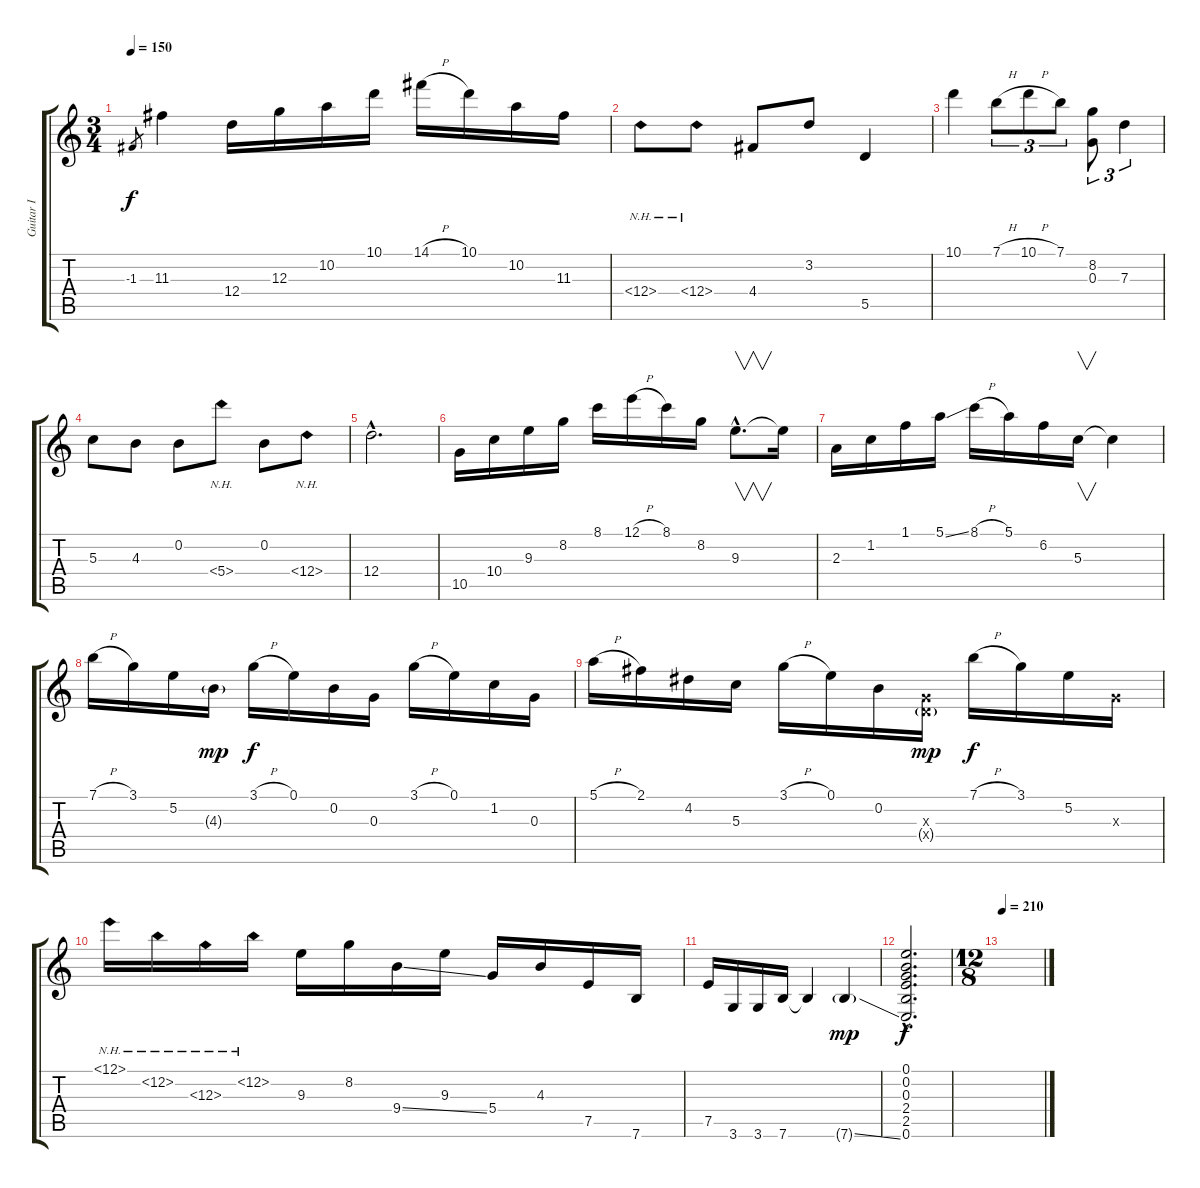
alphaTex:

\track ("Guitar I" "Guitar I") {instrument acousticguitarnylon}
\staff {score tabs}
\tuning (E4 B3 G3 D3 A2 E2) {hide}
\ts (3 4)
\tempo 150
\clef g2
\ks c
-1.3.8{gr dy f} 11.3.4 12.4.16 12.3.16 10.2.16 10.1.16 14.1{h}.16 10.1.16 10.2.16 11.3.16 |
12.4{nh}.8 12.4{nh}.8 4.4.8 3.2.8 5.5.4 |
10.1.4 7.1{h}.8{tu (3 2)} 10.1{h}.8{tu (3 2)} 7.1.8{tu (3 2)} (8.2 0.3).8{tu (3 2)} 7.3.4{tu (3 2)} |
5.3.8 4.3.8 0.2.8 5.4{nh}.8 0.2.8 12.4{nh}.8 |
12.4{hac}.2{d} |
10.5.16 10.4.16 9.3.16 8.2.16 8.1.16 12.1{h}.16 8.1.16 8.2.16 9.3{hac}.8{v d} 9.3{t}.16 |
2.3.16 1.2.16 1.1.16 5.1{ss}.16 8.1{h}.16 5.1.16 6.2.16 5.3.16{v} 5.3{t}.4 |
7.1{h}.16 3.1.16 5.2.16 4.3{g}.16{dy mp} 3.1{h}.16{dy f} 0.1.16 0.2.16 0.3.16 3.1{h}.16 0.1.16 1.2.16 0.3.16 |
5.1{h}.16 2.1.16 4.2.16 5.3.16 3.1{h}.16 0.1.16 0.2.16 (0.3{x} 0.4{g x}).16{dy mp} 7.1{h}.16{dy f} 3.1.16 5.2.16 0.3{x}.16 |
12.1{nh}.16 12.2{nh}.16 12.3{nh}.16 12.2{nh}.16 9.3.16 8.2.16 9.4{ss}.16 9.3.16 5.4.16 4.3.16 7.5.16 7.6.16 |
7.5.16 3.6.16 3.6.16 7.6.16 7.6{t}.4 7.6{ss g}.4{dy mp} |
(0.1{hac} 0.2{hac} 0.3{hac} 2.4{hac} 2.5{hac} 0.6{hac}).2{d dy f} |
\ts (12 8)
\tempo 210
